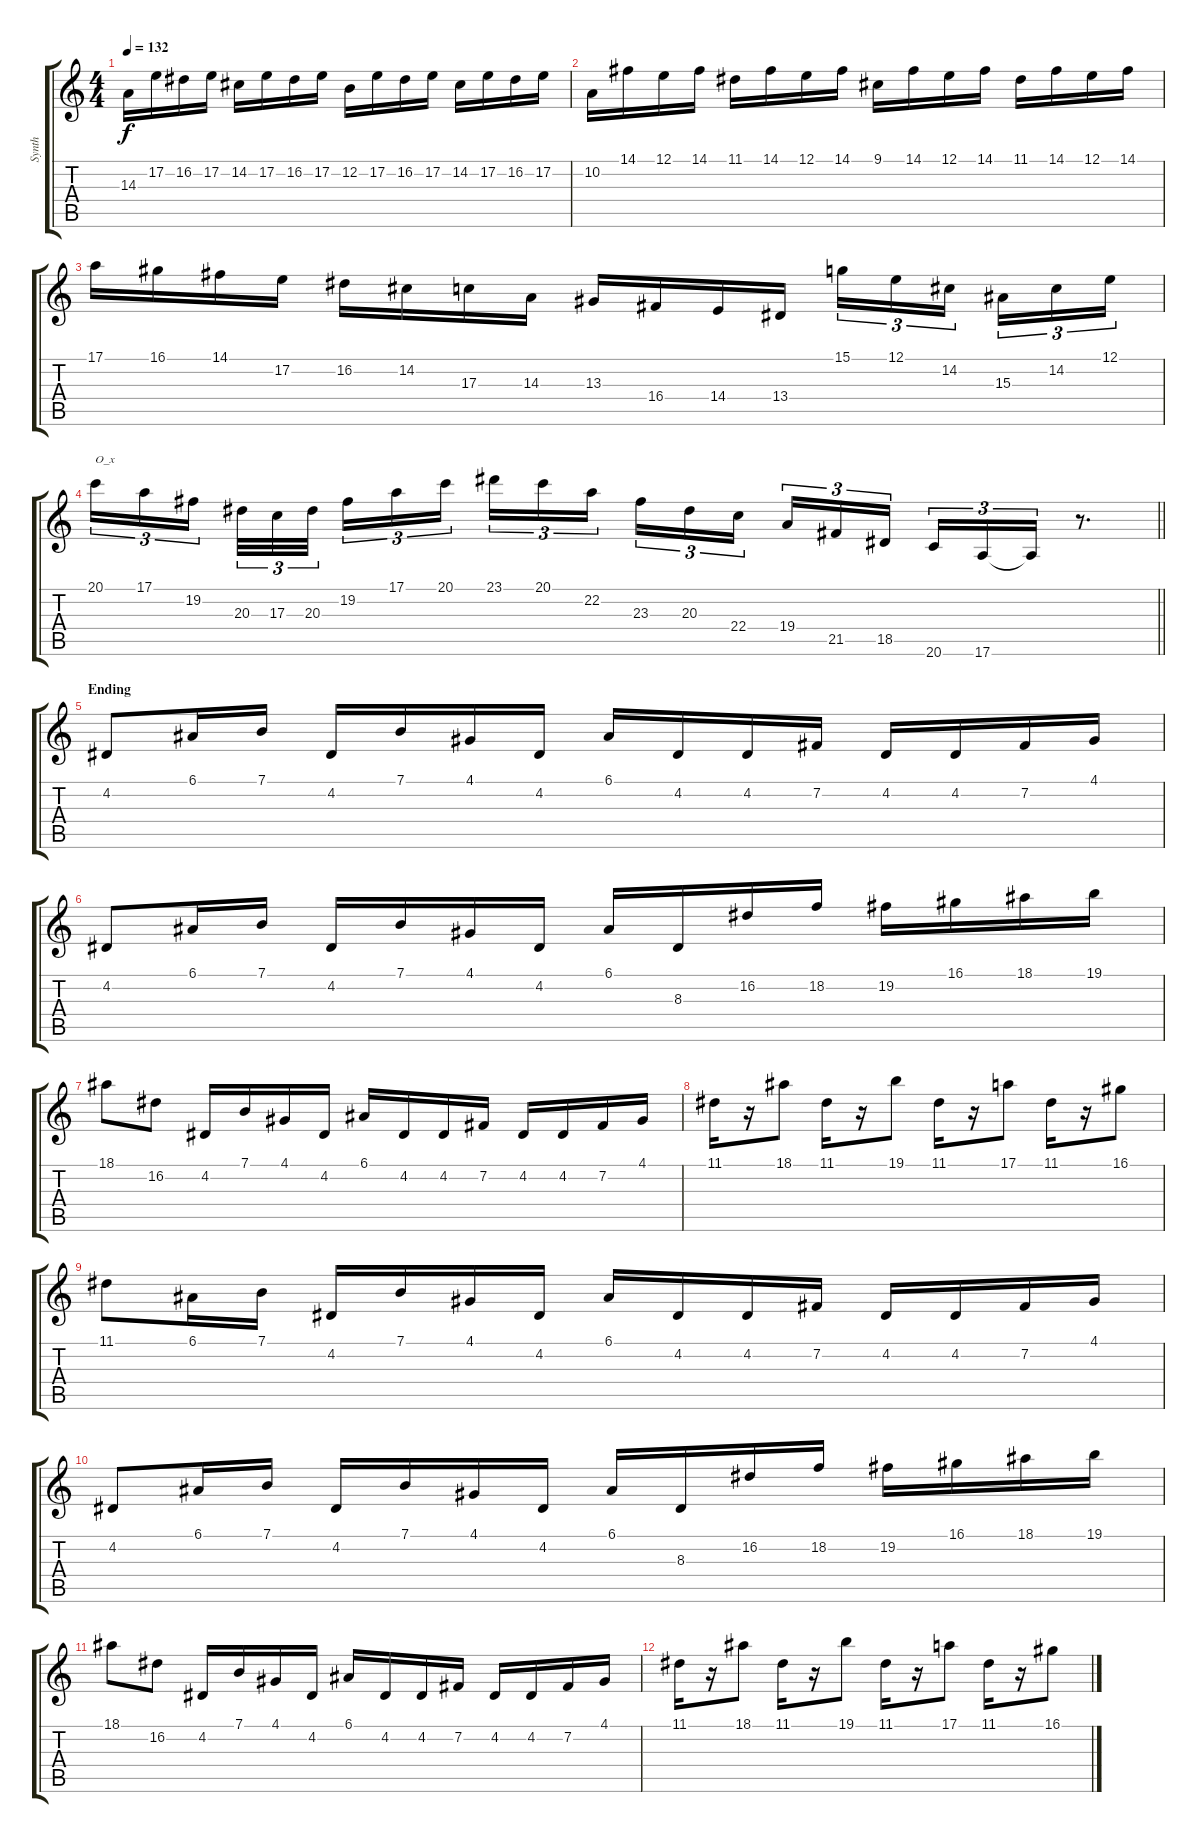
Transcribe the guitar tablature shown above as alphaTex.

\track ("Synth" "Synth") {instrument fx4atmosphere}
\staff {score tabs}
\tuning (E4 B3 G3 D3 A2 E2) {hide}
\ts (4 4)
\tempo 132
\clef g2
\ks c
14.3.16{dy f} 17.2.16 16.2.16 17.2.16 14.2.16 17.2.16 16.2.16 17.2.16 12.2.16 17.2.16 16.2.16 17.2.16 14.2.16 17.2.16 16.2.16 17.2.16 |
10.2.16 14.1.16 12.1.16 14.1.16 11.1.16 14.1.16 12.1.16 14.1.16 9.1.16 14.1.16 12.1.16 14.1.16 11.1.16 14.1.16 12.1.16 14.1.16 |
17.1.16 16.1.16 14.1.16 17.2.16 16.2.16 14.2.16 17.3.16 14.3.16 13.3.16 16.4.16 14.4.16 13.4.16 15.1.16{tu (3 2)} 12.1.16{tu (3 2)} 14.2.16{tu (3 2)} 15.3.16{tu (3 2)} 14.2.16{tu (3 2)} 12.1.16{tu (3 2)} |
\barLineRight lightlight
20.1.16{tu (3 2) txt "O_x"} 17.1.16{tu (3 2)} 19.2.16{tu (3 2)} 20.3.32{tu (3 2)} 17.3.32{tu (3 2)} 20.3.32{tu (3 2)} 19.2.16{tu (3 2)} 17.1.16{tu (3 2)} 20.1.16{tu (3 2)} 23.1.16{tu (3 2)} 20.1.16{tu (3 2)} 22.2.16{tu (3 2)} 23.3.16{tu (3 2)} 20.3.16{tu (3 2)} 22.4.16{tu (3 2)} 19.4.16{tu (3 2)} 21.5.16{tu (3 2)} 18.5.16{tu (3 2)} 20.6.16{tu (3 2)} 17.6.16{tu (3 2)} 17.6{t}.16{tu (3 2)} r.8{d} |
\section ("" "Ending")
4.2.8 6.1.16 7.1.16 4.2.16 7.1.16 4.1.16 4.2.16 6.1.16 4.2.16 4.2.16 7.2.16 4.2.16 4.2.16 7.2.16 4.1.16 |
4.2.8 6.1.16 7.1.16 4.2.16 7.1.16 4.1.16 4.2.16 6.1.16 8.3.16 16.2.16 18.2.16 19.2.16 16.1.16 18.1.16 19.1.16 |
18.1.8 16.2.8 4.2.16 7.1.16 4.1.16 4.2.16 6.1.16 4.2.16 4.2.16 7.2.16 4.2.16 4.2.16 7.2.16 4.1.16 |
11.1.16 r.16 18.1.8 11.1.16 r.16 19.1.8 11.1.16 r.16 17.1.8 11.1.16 r.16 16.1.8 |
11.1.8 6.1.16 7.1.16 4.2.16 7.1.16 4.1.16 4.2.16 6.1.16 4.2.16 4.2.16 7.2.16 4.2.16 4.2.16 7.2.16 4.1.16 |
4.2.8 6.1.16 7.1.16 4.2.16 7.1.16 4.1.16 4.2.16 6.1.16 8.3.16 16.2.16 18.2.16 19.2.16 16.1.16 18.1.16 19.1.16 |
18.1.8 16.2.8 4.2.16 7.1.16 4.1.16 4.2.16 6.1.16 4.2.16 4.2.16 7.2.16 4.2.16 4.2.16 7.2.16 4.1.16 |
11.1.16 r.16 18.1.8 11.1.16 r.16 19.1.8 11.1.16 r.16 17.1.8 11.1.16 r.16 16.1.8
